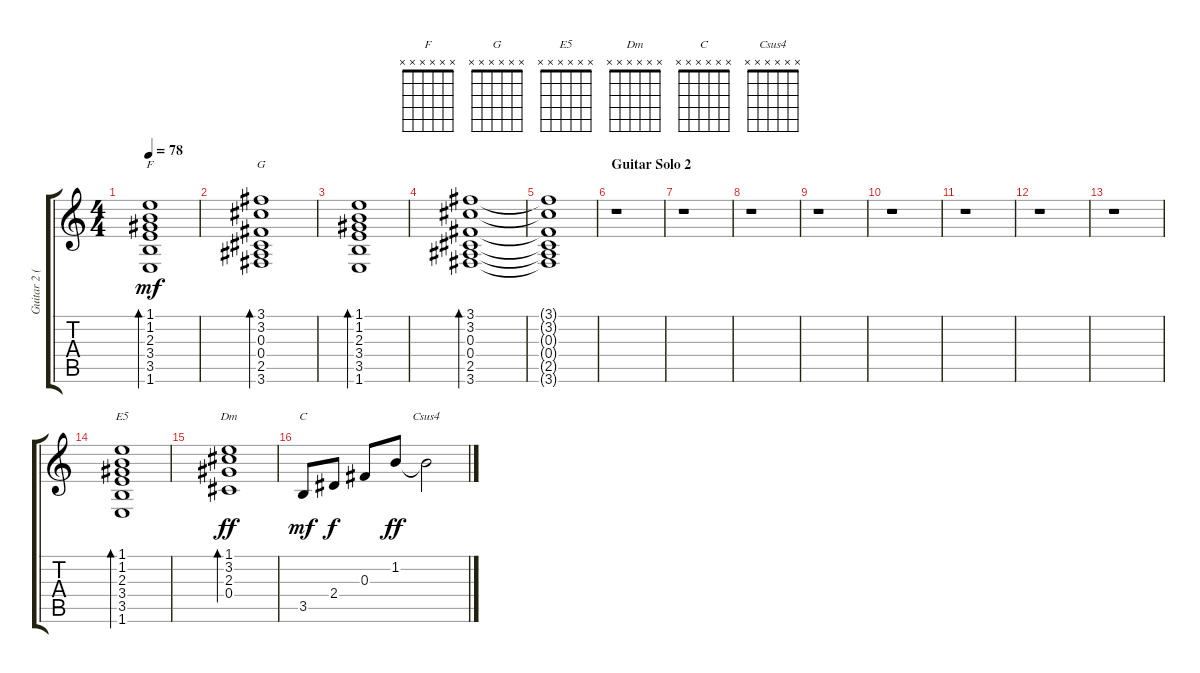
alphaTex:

\track ("Guitar 2 (Slash)" "Guitar 2 (") {instrument electricguitarjazz}
\staff {score tabs}
\tuning (Eb4 Bb3 Gb3 Db3 Ab2 Eb2) {hide}
\chord ("F" x x x x x x)
\chord ("G" x x x x x x)
\chord ("E5" x x x x x x)
\chord ("Dm" x x x x x x)
\chord ("C" x x x x x x)
\chord ("Csus4" x x x x x x)
\ts (4 4)
\tempo 78
\clef g2
\ks c
(1.1 1.2 2.3 3.4 3.5 1.6).1{bd 60 ch "F" dy mf} |
(3.1 3.2 0.3 0.4 2.5 3.6).1{bd 60 ch "G"} |
(1.1 1.2 2.3 3.4 3.5 1.6).1{bd 60} |
(3.1 3.2 0.3 0.4 2.5 3.6).1{bd 60} |
(3.1{t} 3.2{t} 0.3{t} 0.4{t} 2.5{t} 3.6{t}).1 |
\section ("" "Guitar Solo 2")
r.1 |
r.1 |
r.1 |
r.1 |
r.1 |
r.1 |
r.1 |
r.1 |
(1.1 1.2 2.3 3.4 3.5 1.6).1{bd 120 ch "E5"} |
(1.1 3.2 2.3 0.4).1{bd 120 ch "Dm" dy ff} |
3.5.8{ch "C" dy mf} 2.4.8{dy f} 0.3.8 1.2.8{dy ff} 1.2{t}.2{ch "Csus4"}
